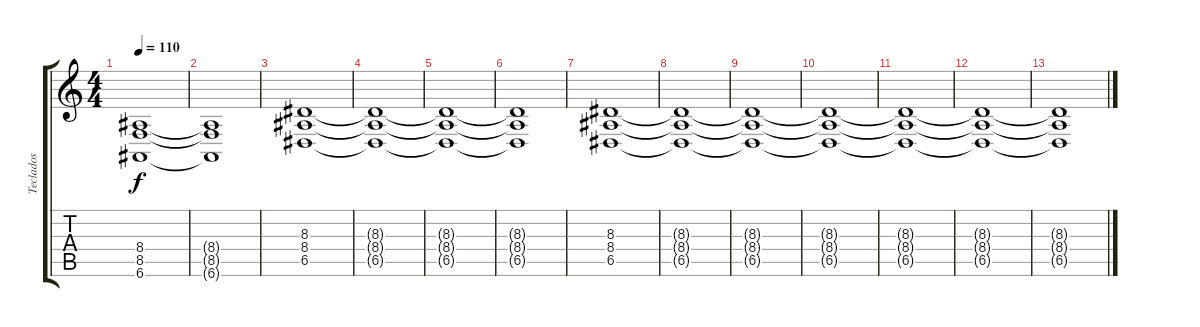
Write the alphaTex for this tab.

\track ("Teclados" "Teclados") {instrument pad2warm}
\staff {score tabs}
\tuning (E4 B3 G3 D3 A2 E2) {hide}
\ts (4 4)
\tempo 110
\clef g2
\ks c
(8.4 8.5 6.6).1{dy f} |
(8.4{t} 8.5{t} 6.6{t}).1 |
(8.3 8.4 6.5).1 |
(8.3{t} 8.4{t} 6.5{t}).1 |
(8.3{t} 8.4{t} 6.5{t}).1 |
(8.3{t} 8.4{t} 6.5{t}).1 |
(8.3 8.4 6.5).1 |
(8.3{t} 8.4{t} 6.5{t}).1 |
(8.3{t} 8.4{t} 6.5{t}).1 |
(8.3{t} 8.4{t} 6.5{t}).1 |
(8.3{t} 8.4{t} 6.5{t}).1 |
(8.3{t} 8.4{t} 6.5{t}).1 |
(8.3{t} 8.4{t} 6.5{t}).1
